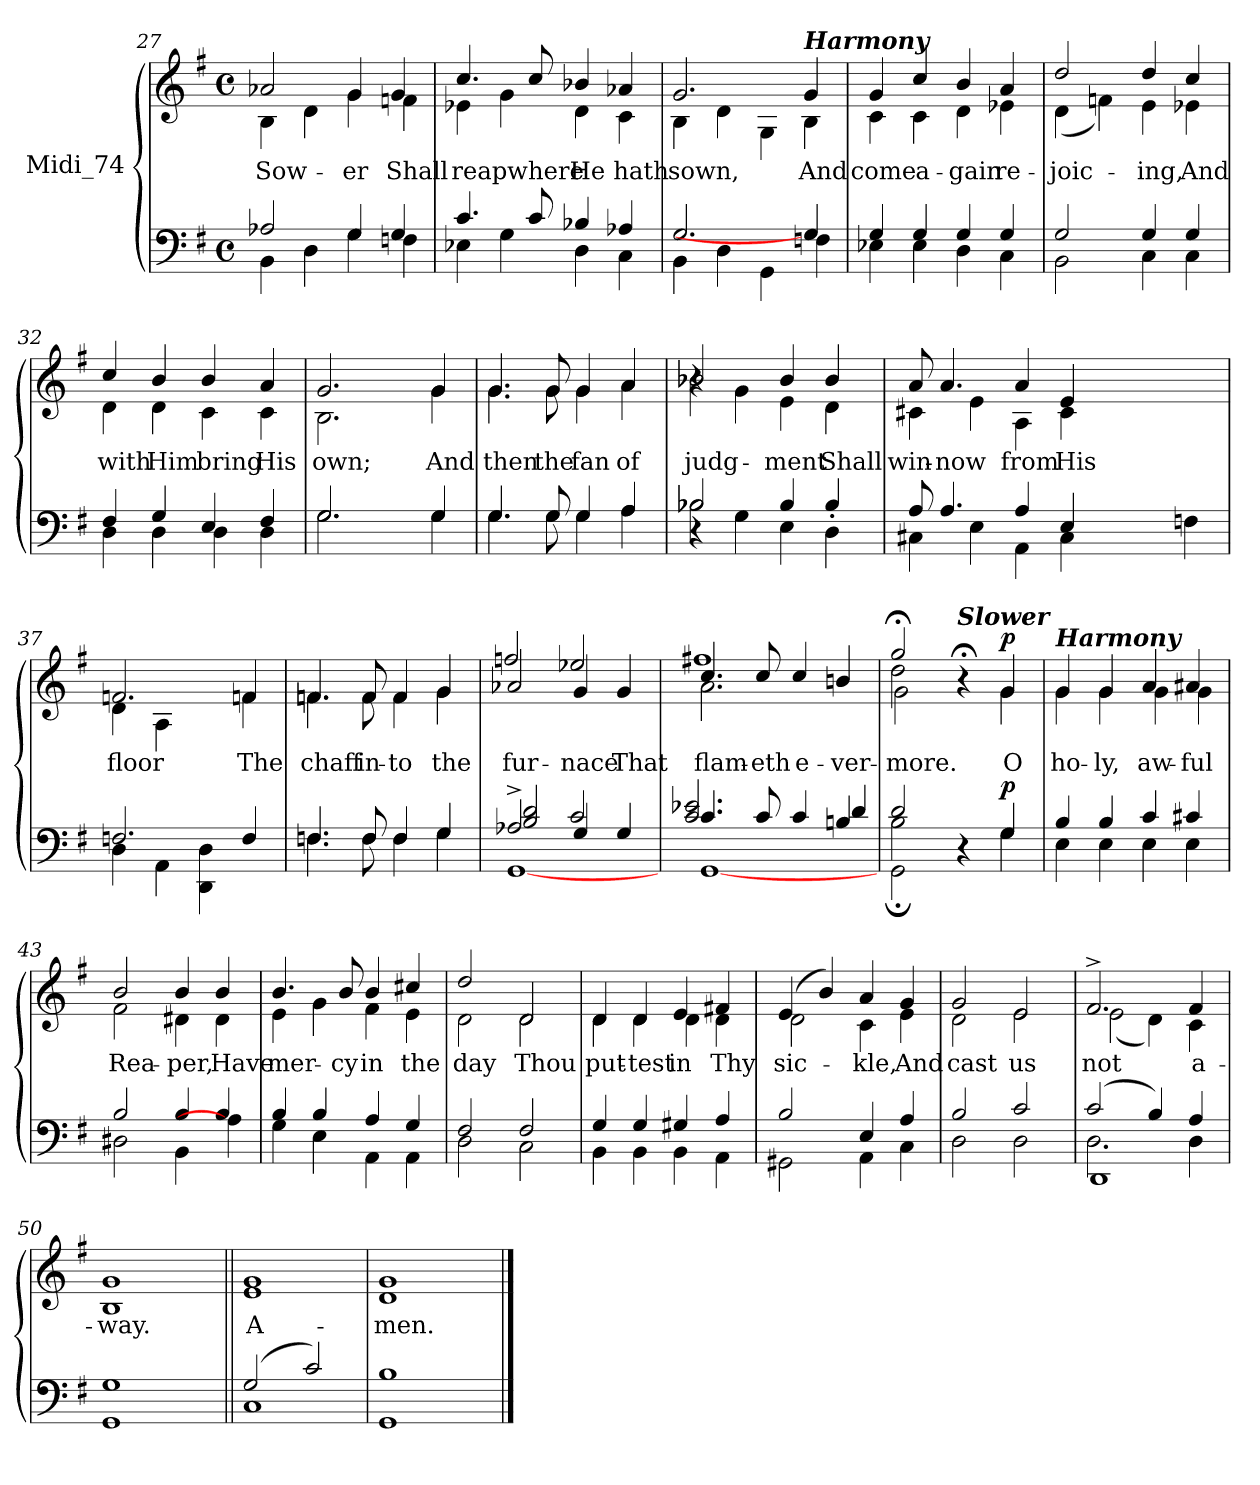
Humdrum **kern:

**kern	**dynam	**kern	**text	**dynam
*part2	*part2	*part1	*part1	*part1
*staff2	*staff2	*staff1	*staff1	*staff1
*I"Midi_74	*	*I"Midi_74	*	*
*clefF4	*	*clefG2	*	*
*k[f#]	*	*k[f#]	*	*
*G:	*	*G:	*	*
*M4/4	*	*M4/4	*	*
*met(c)	*	*met(c)	*	*
=27	=27	=27	=27	=27
*^	*	*	*	*
*	*^	*	*	*	*
!	!	!	!	!	!LO:LY:b	!
*	*	*	*	*^	*	*
*	*	*	*	*	*^	*	*
2A-X/	1ryy	4BB\	.	2a-X/	1ryy	4B\	Sow-	.
.	.	4D\	.	.	.	4d\	.	.
!	!	!	!	!	!	!	!LO:LY:b	!
4G/	.	4G\	.	4g/	.	4g\	-er	.
!	!	!	!	!	!	!	!LO:LY:b	!
4G/	.	4Fn\	.	4g/	.	4fn\	Shall	.
=28	=28	=28	=28	=28	=28	=28	=28	=28
!	!	!	!	!	!	!	!LO:LY:b	!
4.c/	1ryy	4E-X\	.	4.cc/	1ryy	4e-X\	reap	.
.	.	4G\	.	.	.	4g\	.	.
!	!	!	!	!	!	!	!LO:LY:b	!
8c/	.	.	.	8cc/	.	.	where	.
!	!	!	!	!	!	!	!LO:LY:b	!
4B-X/	.	4D\	.	4b-X/	.	4d\	He	.
!	!	!	!	!	!	!	!LO:LY:b	!
4A-X/	.	4C\	.	4a-X/	.	4c\	hath	.
=29	=29	=29	=29	=29	=29	=29	=29	=29
!	!	!	!	!	!	!	!LO:LY:b	!
2.G/	2.ryy	4BB\	.	2.g/	2.ryy	4B\	sown,	.
.	.	4D\	.	.	.	4d\	.	.
.	.	4GG\	.	.	.	4G\	.	.
!	!	!	!	!LO:TX:a:Bi:t=Harmony	!	!	!	!
!	!	!	!	!	!	!	!LO:LY:b	!
4G/]	4Fn\	4ryy	.	4g/	4B\	4ryy	And	.
=30	=30	=30	=30	=30	=30	=30	=30	=30
!	!	!	!	!	!	!	!LO:LY:b	!
4G/	4E-X\	2.ryy	.	4g/	4c\	1ryy	come	.
!	!	!	!	!	!	!	!LO:LY:b	!
4G/	4E-\	.	.	4cc/	4c\	.	a-	.
!	!	!	!	!	!	!	!LO:LY:b	!
4G/	4D\	.	.	4b/	4d\	.	-gain	.
!	!	!	!	!	!	!	!LO:LY:b	!
4G/	4C\	4ryy	.	4a/	4e-X\	.	re-	.
=31	=31	=31	=31	=31	=31	=31	=31	=31
!	!	!	!	!	!	!	!LO:LY:b	!
2G/	2BB\	1ryy	.	2dd/	(<4d\	1ryy	-joic-	.
.	.	.	.	.	4fn\)	.	.	.
!	!	!	!	!	!	!	!LO:LY:b	!
4G/	4C\	.	.	4dd/	4e\	.	-ing,	.
!	!	!	!	!	!	!	!LO:LY:b	!
4G/	4C\	.	.	4cc/	4e-X\	.	And	.
!!LO:LB:g=z	!!	!!
=32	=32	=32	=32	=32	=32	=32	=32	=32
!	!	!	!	!	!	!	!LO:LY:b	!
4F#/	4D\	2ryy	.	4cc/	4d\	1ryy	with	.
!	!	!	!	!	!	!	!LO:LY:b	!
4G/	4D\	.	.	4b/	4d\	.	Him	.
!	!	!	!	!	!	!	!LO:LY:b	!
4E/	4D\	2ryy	.	4b/	4c\	.	bring	.
!	!	!	!	!	!	!	!LO:LY:b	!
4F#/	4D\	.	.	4a/	4c\	.	His	.
=33	=33	=33	=33	=33	=33	=33	=33	=33
!	!	!	!	!	!	!	!LO:LY:b	!
2.G/	2.G\	2ryy	.	2.g/	2.B\	1ryy	own;	.
.	.	2ryy	.	.	.	.	.	.
!	!	!	!	!	!	!	!LO:LY:b	!
4G/	4G\	.	.	4g/	4g\	.	And	.
=34	=34	=34	=34	=34	=34	=34	=34	=34
!	!	!	!	!	!	!	!LO:LY:b	!
4.G/	4.G\	2ryy	.	4.g/	4.g\	1ryy	then	.
!	!	!	!	!	!	!	!LO:LY:b	!
8G/	8G\	.	.	8g/	8g\	.	the	.
!	!	!	!	!	!	!	!LO:LY:b	!
4G/	4G\	2ryy	.	4g/	4g\	.	fan	.
!	!	!	!	!	!	!	!LO:LY:b	!
4A/	4A\	.	.	4a/	4a\	.	of	.
=35	=35	=35	=35	=35	=35	=35	=35	=35
!	!	!	!	!	!	!	!LO:LY:b	!
2B-X/	2B-X\	4r	.	2b-X/	2b-X\	4r	judg-	.
.	.	4G\	.	.	.	4g\	.	.
!	!	!	!	!	!	!	!LO:LY:b	!
4B-/	4.ryy	4E\	.	4b-/	2ryy	4e\	-ment	.
!	!	!	!	!	!	!	!LO:LY:b	!
4B-/	.	4D'\	.	4b-/	.	4d\	Shall	.
.	8ryy	.	.	.	.	.	.	.
=36	=36	=36	=36	=36	=36	=36	=36	=36
!	!	!	!	!	!	!	!LO:LY:b	!
8A/	2.ryy	4C#X\	.	8a/	1ryy	4c#X\	win-	.
!	!	!	!	!	!	!	!LO:LY:b	!
4.A/	.	.	.	4.a/	.	.	-now	.
.	.	4E\	.	.	.	4e\	.	.
!	!	!	!	!	!	!	!LO:LY:b	!
4A/	.	4AA\	.	4a/	.	4A\	from	.
!	!	!	!	!	!	!	!LO:LY:b	!
4E/	2..ryy	4C#\	.	4e/	.	4c#\	His	.
2..ryy	.	2..ryy	.	2..ryy	2..ryy	2..ryy	.	.
.	4F\	.	.	.	.	.	.	.
*	*v	*v	*	*	*	*	*	*
=37	=37	=37	=37	=37	=37	=37	=37
!	!	!	!	!	!	!LO:LY:b	!
2.Fn/	4D\	.	2.fn/	2.ryy	4d\	floor	.
.	4AA\	.	.	.	4A\	.	.
.	4DD\ 4D\	.	.	.	2ryy	.	.
!	!	!	!	!	!	!LO:LY:b	!
4F/	4ryy	.	4f/	4fn\	.	The	.
!!LO:LB:g=z	!!	!!
=38	=38	=38	=38	=38	=38	=38	=38
*	*^	*	*	*	*	*	*
!	!	!	!	!	!	!	!LO:LY:b	!
4.Fn/	4.F\	1ryy	.	4.fn/	4.fn\	1ryy	chaff	.
!	!	!	!	!	!	!	!LO:LY:b	!
8F/	8F\	.	.	8f/	8f\	.	in-	.
!	!	!	!	!	!	!	!LO:LY:b	!
4F/	4F\	.	.	4f/	4f\	.	-to	.
!	!	!	!	!	!	!	!LO:LY:b	!
4G/	4G\	.	.	4g/	4g\	.	the	.
=39	=39	=39	=39	=39	=39	=39	=39	=39
!	!	!	!	!	!	!	!LO:LY:b	!
2A-X^/	[1GG\	2B/ 2d/	.	2a-X/	1ryy	2ffn/	fur-	.
!	!	!	!	!	!	!	!LO:LY:b	!
4G/	.	2c/	.	4g/	.	2ee-X/	-nace	.
!	!	!	!	!	!	!	!LO:LY:b	!
4G/	.	.	.	4g/	.	.	That	.
=40	=40	=40	=40	=40	=40	=40	=40	=40
!	!	!	!	!	!	!	!LO:LY:b	!
4.c/	[1GG\	2.c/ 2.e-X/	.	4.cc/	1ff#X\	2.a\	flam-	.
!	!	!	!	!	!	!	!LO:LY:b	!
8c/	.	.	.	8cc/	.	.	-eth	.
!	!	!	!	!	!	!	!LO:LY:b	!
4c/	.	.	.	4cc/	.	.	e-	.
!	!	!	!	!	!	!	!LO:LY:b	!
4Bn/	.	4d/	.	4bn/	.	4ryy	-ver-	.
=41	=41	=41	=41	=41	=41	=41	=41	=41
!	!	!	!	!	!	!	!LO:LY:b	!
2d/	2GG;\	2B\	.	2dd;<\	2gg/	2g\	-more.	.
!	!	!	!	!LO:TX:a:Bi:t=Slower	!	!	!	!
4r	4ryy	2ryy	.	4r;<	4ryy	2ryy	.	.
!	!	!	!LO:DY:a	!	!	!	!LO:LY:b	!LO:DY:b
4G/	4G\	.	p	4g/	4g\	.	O	p
=42	=42	=42	=42	=42	=42	=42	=42	=42
!	!	!	!	!LO:TX:a:Bi:t=Harmony	!	!	!	!
!	!	!	!	!	!	!	!LO:LY:b	!
4B/	4E\	1ryy	.	4g/	4g\	1ryy	ho-	.
!	!	!	!	!	!	!	!LO:LY:b	!
4B/	4E\	.	.	4g/	4g\	.	-ly,	.
!	!	!	!	!	!	!	!LO:LY:b	!
4c/	4E\	.	.	4a/	4g\	.	aw-	.
!	!	!	!	!	!	!	!LO:LY:b	!
4c#X/	4E\	.	.	4a#X/	4g\	.	-ful	.
=43	=43	=43	=43	=43	=43	=43	=43	=43
!	!	!	!	!	!	!	!LO:LY:b	!
2B/	2D#X\	1ryy	.	2b/	2f#\	1ryy	Rea-	.
!	!	!	!	!	!	!	!LO:LY:b	!
4B/	4BB\	.	.	4b/	4d#X\	.	-per,	.
!	!	!	!	!	!	!	!LO:LY:b	!
4B/	4A\]	.	.	4b/	4d#\	.	Have	.
=44	=44	=44	=44	=44	=44	=44	=44	=44
!	!	!	!	!	!	!	!LO:LY:b	!
4B/	4G\	1ryy	.	4.b/	4e\	1ryy	mer-	.
4B/	4E\	.	.	.	4g\	.	.	.
!	!	!	!	!	!	!	!LO:LY:b	!
.	.	.	.	8b/	.	.	-cy	.
!	!	!	!	!	!	!	!LO:LY:b	!
4A/	4AA\	.	.	4b/	4f#\	.	in	.
!	!	!	!	!	!	!	!LO:LY:b	!
4G/	4AA\	.	.	4cc#X/	4e\	.	the	.
*	*	*	*	*	*v	*v	*	*
!!LO:LB:g=z
=45	=45	=45	=45	=45	=45	=45	=45
!	!	!	!	!	!	!LO:LY:b	!
2F#/	2D\	1ryy	.	2dd/	2d\	day	.
!	!	!	!	!	!	!LO:LY:b	!
2F#/	2C\	.	.	2d/	2d\	Thou	.
=46	=46	=46	=46	=46	=46	=46	=46
!	!	!	!	!	!	!LO:LY:b	!
4G/	4BB\	1ryy	.	4d/	4d\	put-	.
!	!	!	!	!	!	!LO:LY:b	!
4G/	4BB\	.	.	4d/	4d\	-test	.
!	!	!	!	!	!	!LO:LY:b	!
4G#X/	4BB\	.	.	4e/	4d\	in	.
!	!	!	!	!	!	!LO:LY:b	!
4A/	4AA\	.	.	4f#X/	4d\	Thy	.
=47	=47	=47	=47	=47	=47	=47	=47
!	!	!	!	!	!	!LO:LY:b	!
2B/	2GG#X\	2ryy	.	(4e/	2d\	sic-	.
.	.	.	.	4b/)	.	.	.
!	!	!	!	!	!	!LO:LY:b	!
4E/	4AA\	2ryy	.	4a/	4c\	kle,	.
!	!	!	!	!	!	!LO:LY:b	!
4A/	4C\	.	.	4g/	4e\	And	.
=48	=48	=48	=48	=48	=48	=48	=48
!	!	!	!	!	!	!LO:LY:b	!
2B/	2D\	2ryy	.	2g/	2d\	cast	.
!	!	!	!	!	!	!LO:LY:b	!
2c/	2D\	2ryy	.	2e/	2e\	us	.
=49	=49	=49	=49	=49	=49	=49	=49
!	!	!	!	!	!	!LO:LY:b	!
(>2c/	2.D\	1DD	.	2.f#^/	(<2e\	not	.
4B/)	.	.	.	.	4d\)	.	.
!	!	!	!	!	!	!LO:LY:b	!
4A/	4D\	.	.	4f#/	4c\	a-	.
=50	=50	=50	=50	=50	=50	=50	=50
!	!	!	!	!	!	!LO:LY:b	!
1G/	1GG\	2ryy	.	1g/	1B\	-way.	.
.	.	2ryy	.	.	.	.	.
=51||	=51||	=51||	=51||	=51||	=51||	=51||	=51||
!	!	!	!	!	!	!LO:LY:b	!
(2G/	1C\	2ryy	.	1g/	1e\	A-	.
2c/)	.	2ryy	.	.	.	.	.
=52	=52	=52	=52	=52	=52	=52	=52
!	!	!	!	!	!	!LO:LY:b	!
1B/	1GG\	2ryy	.	1g/	1d\	-men.	.
.	.	2ryy	.	.	.	.	.
*v	*v	*v	*	*	*	*	*
*	*	*v	*v	*	*
==	==	==	==	==
*-	*-	*-	*-	*-
